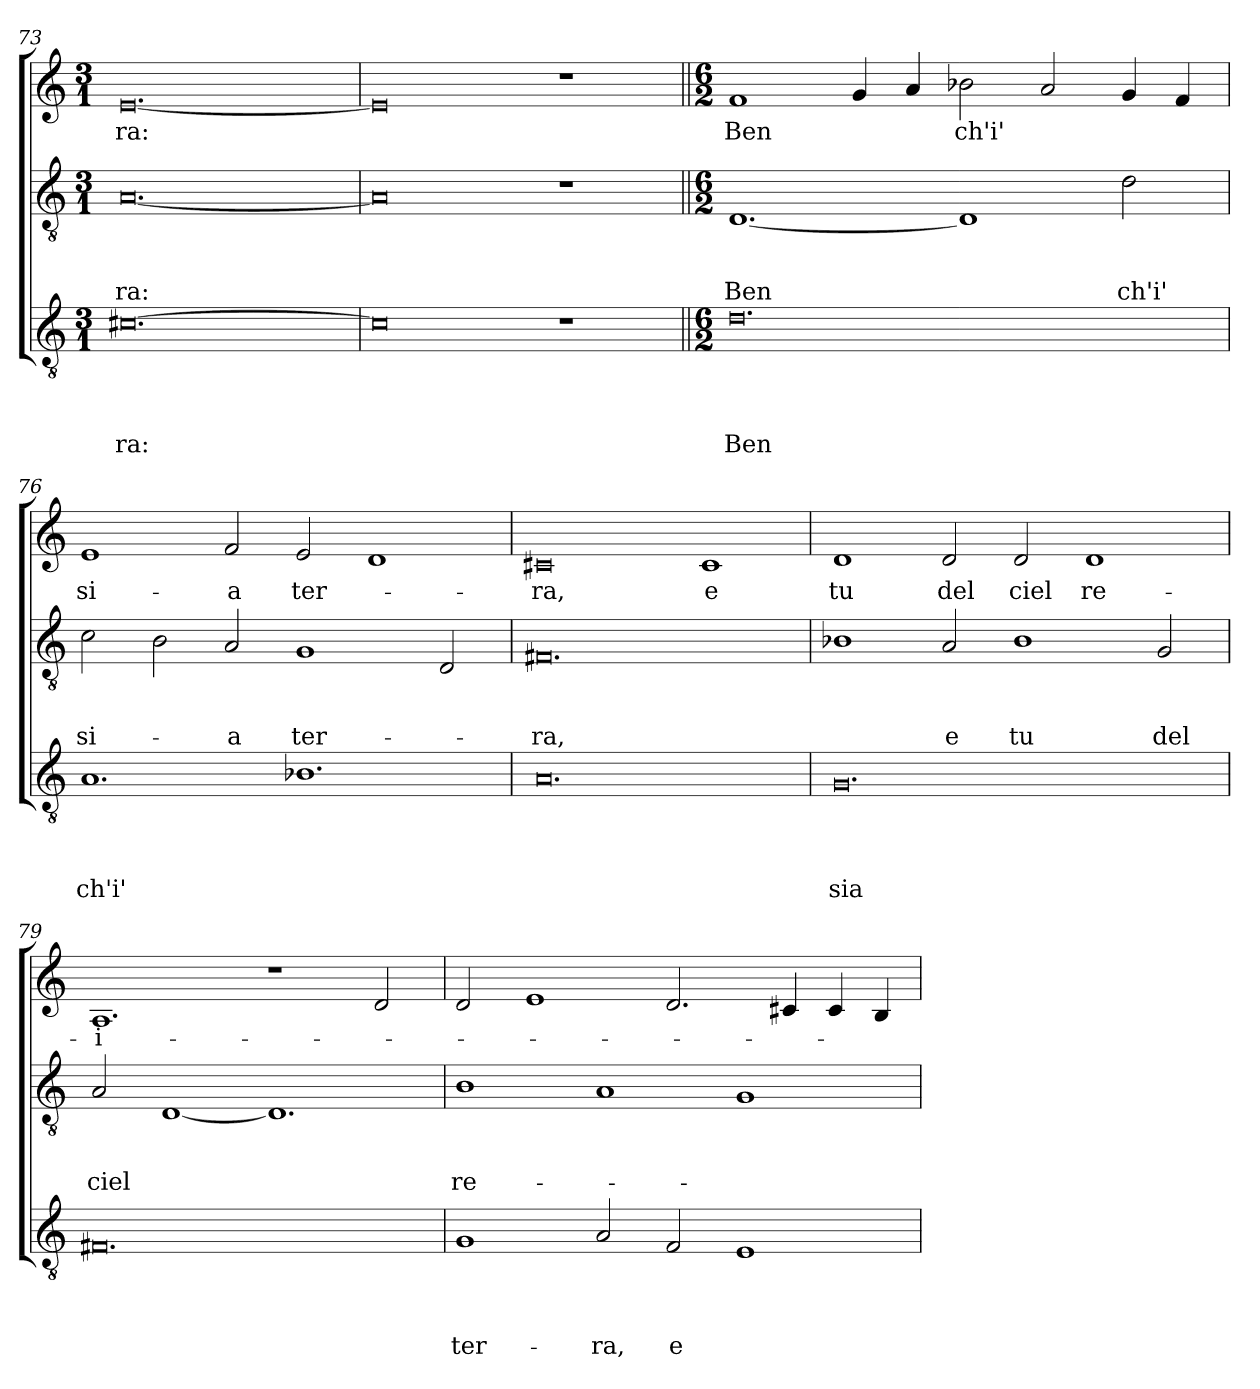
**kern	**text	**text	**text	**text	**kern	**text	**text	**text	**kern	**text
*part3	*part3	*part3	*part3	*part3	*part2	*part2	*part2	*part2	*part1	*part1
*staff3	*staff3	*staff3	*staff3	*staff3	*staff2	*staff2	*staff2	*staff2	*staff1	*staff1
*clefGv2	*	*	*	*	*clefGv2	*	*	*	*clefG2	*
*k[]	*	*	*	*	*k[]	*	*	*	*k[]	*
*a:	*	*	*	*	*a:	*	*	*	*a:	*
*M3/1	*	*	*	*	*M3/1	*	*	*	*M3/1	*
=73	=73	=73	=73	=73	=73	=73	=73	=73	=73	=73
!	!	!	!	!LO:LY:b	!	!	!	!LO:LY:b	!	!LO:LY:b
[0.c#X	.	.	.	-ra:	[0.A	.	.	-ra:	[0.e	-ra:
=74	=74	=74	=74	=74	=74	=74	=74	=74	=74	=74
0c#]	.	.	.	.	0A]	.	.	.	0e]	.
1r	.	.	.	.	1r	.	.	.	1r	.
=75||	=75||	=75||	=75||	=75||	=75||	=75||	=75||	=75||	=75||	=75||
*M6/2	*	*	*	*	*M6/2	*	*	*	*M6/2	*
!	!	!	!	!LO:LY:b	!	!	!	!LO:LY:b	!	!LO:LY:b
0.d	.	.	.	Ben	[1.D	.	.	Ben	1f	Ben
.	.	.	.	.	.	.	.	.	4g/	.
.	.	.	.	.	.	.	.	.	4a/	.
!	!	!	!	!	!	!	!	!	!	!LO:LY:b
.	.	.	.	.	1D]	.	.	.	2b-\	ch'i'
.	.	.	.	.	.	.	.	.	2a/	.
!	!	!	!	!	!	!	!	!LO:LY:b	!	!
.	.	.	.	.	2d\	.	.	ch'i'	4g/	.
.	.	.	.	.	.	.	.	.	4f/	.
!!LO:PB:g=z
=76	=76	=76	=76	=76	=76	=76	=76	=76	=76	=76
!	!	!	!	!LO:LY:b	!	!	!	!LO:LY:b	!	!LO:LY:b
1.A	.	.	.	ch'i'	2c\	.	.	si-	1e	si-
.	.	.	.	.	2B\	.	.	.	.	.
!	!	!	!	!	!	!	!	!LO:LY:b	!	!LO:LY:b
.	.	.	.	.	2A/	.	.	-a	2f/	-a
!	!	!	!	!	!	!	!	!LO:LY:b	!	!LO:LY:b
1.B-X	.	.	.	.	1G	.	.	ter-	2e/	ter-
.	.	.	.	.	.	.	.	.	1d	.
.	.	.	.	.	2D/	.	.	.	.	.
=77	=77	=77	=77	=77	=77	=77	=77	=77	=77	=77
!	!	!	!	!	!	!	!	!LO:LY:b	!	!LO:LY:b
0.A	.	.	.	.	0.F#X	.	.	-ra,	0c#X	-ra,
!	!	!	!	!	!	!	!	!	!	!LO:LY:b
.	.	.	.	.	.	.	.	.	1c#	e
=78	=78	=78	=78	=78	=78	=78	=78	=78	=78	=78
!	!	!	!	!LO:LY:b	!	!	!	!	!	!LO:LY:b
0.G	.	.	.	sia	1B-X	.	.	.	1d	tu
!	!	!	!	!	!	!	!	!LO:LY:b	!	!LO:LY:b
.	.	.	.	.	2A/	.	.	e	2d/	del
!	!	!	!	!	!	!	!	!LO:LY:b	!	!LO:LY:b
.	.	.	.	.	1B-	.	.	tu	2d/	ciel
!	!	!	!	!	!	!	!	!	!	!LO:LY:b
.	.	.	.	.	.	.	.	.	1d	re-
!	!	!	!	!	!	!	!	!LO:LY:b	!	!
.	.	.	.	.	2G/	.	.	del	.	.
=79	=79	=79	=79	=79	=79	=79	=79	=79	=79	=79
!	!	!	!	!	!	!	!	!LO:LY:b	!	!LO:LY:b
0.F#X	.	.	.	.	2A/	.	.	ciel	1.A	-i-
.	.	.	.	.	[1D	.	.	.	.	.
.	.	.	.	.	1.D]	.	.	.	1r	.
.	.	.	.	.	.	.	.	.	2d/	.
=80	=80	=80	=80	=80	=80	=80	=80	=80	=80	=80
!	!	!	!	!LO:LY:b	!	!	!	!LO:LY:b	!	!
1G	.	.	.	ter-	1B	.	.	re-	2d/	.
.	.	.	.	.	.	.	.	.	1e	.
!	!	!	!	!LO:LY:b	!	!	!	!	!	!
2A/	.	.	.	-ra,	1A	.	.	.	.	.
!	!	!	!	!LO:LY:b	!	!	!	!	!	!
2F/	.	.	.	e	.	.	.	.	2.d/	.
1E	.	.	.	.	1G	.	.	.	.	.
.	.	.	.	.	.	.	.	.	4c#/	.
.	.	.	.	.	.	.	.	.	4c#/	.
.	.	.	.	.	.	.	.	.	4B/	.
=	=	=	=	=	=	=	=	=	=	=
*-	*-	*-	*-	*-	*-	*-	*-	*-	*-	*-
